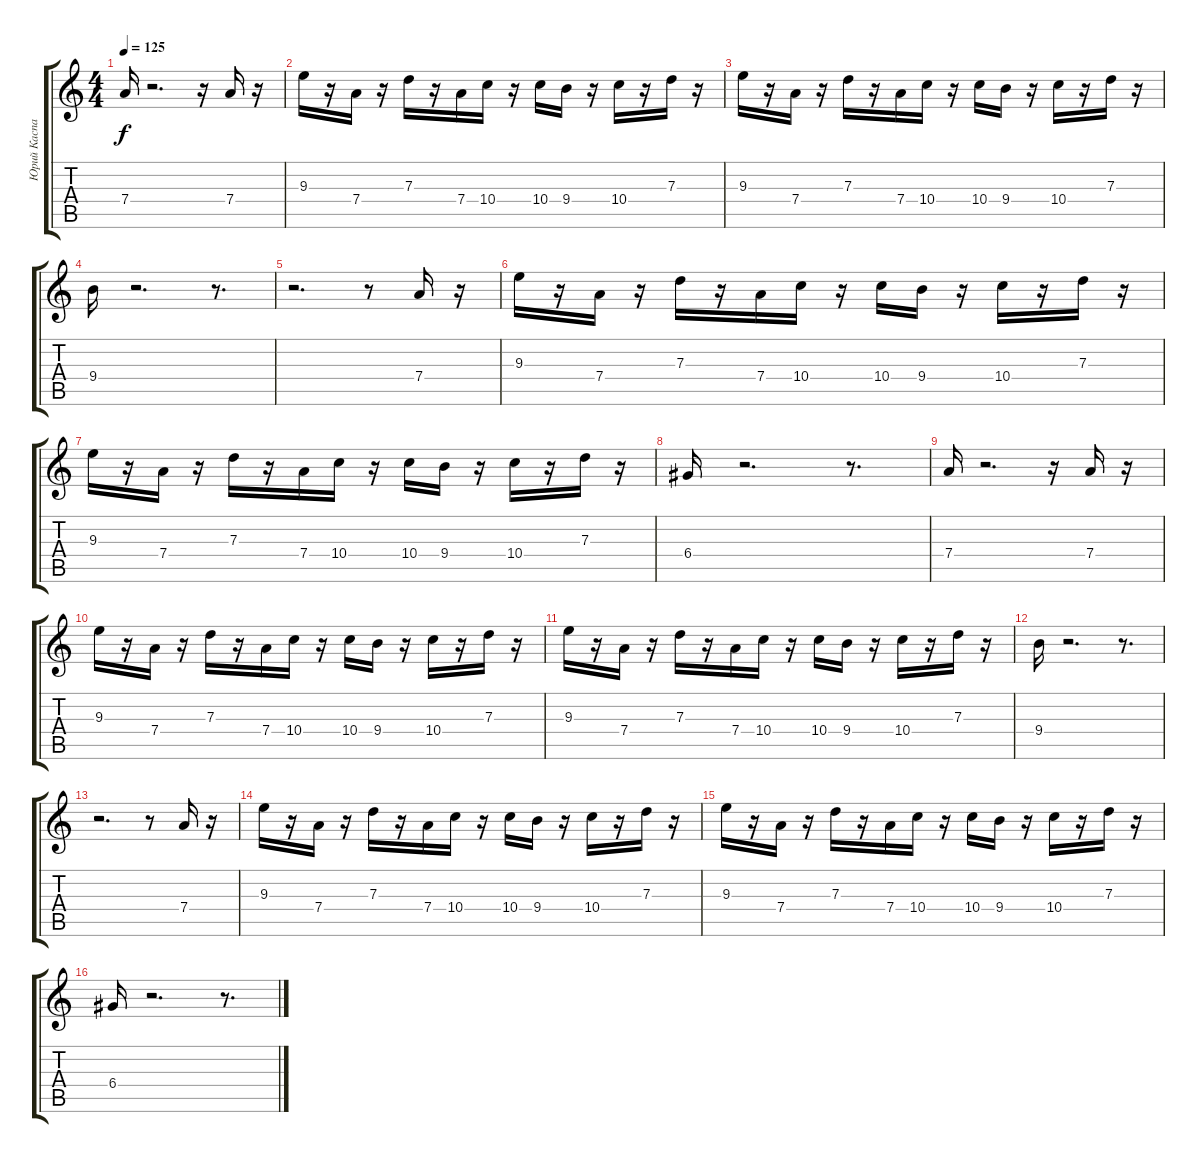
\track ("Юрий Каспарян 1" "Юрий Каспа") {instrument electricguitarclean}
\staff {score tabs}
\tuning (E4 B3 G3 D3 A2 E2) {hide}
\ts (4 4)
\tempo 125
\clef g2
\ks c
7.4.16{dy f} r.2{d} r.16 7.4.16 r.16 |
9.3.16 r.16 7.4.16 r.16 7.3.16 r.16 7.4.16 10.4.16 r.16 10.4.16 9.4.16 r.16 10.4.16 r.16 7.3.16 r.16 |
9.3.16 r.16 7.4.16 r.16 7.3.16 r.16 7.4.16 10.4.16 r.16 10.4.16 9.4.16 r.16 10.4.16 r.16 7.3.16 r.16 |
9.4.16 r.2{d} r.8{d} |
r.2{d} r.8 7.4.16 r.16 |
9.3.16 r.16 7.4.16 r.16 7.3.16 r.16 7.4.16 10.4.16 r.16 10.4.16 9.4.16 r.16 10.4.16 r.16 7.3.16 r.16 |
9.3.16 r.16 7.4.16 r.16 7.3.16 r.16 7.4.16 10.4.16 r.16 10.4.16 9.4.16 r.16 10.4.16 r.16 7.3.16 r.16 |
6.4.16 r.2{d} r.8{d} |
7.4.16 r.2{d} r.16 7.4.16 r.16 |
9.3.16 r.16 7.4.16 r.16 7.3.16 r.16 7.4.16 10.4.16 r.16 10.4.16 9.4.16 r.16 10.4.16 r.16 7.3.16 r.16 |
9.3.16 r.16 7.4.16 r.16 7.3.16 r.16 7.4.16 10.4.16 r.16 10.4.16 9.4.16 r.16 10.4.16 r.16 7.3.16 r.16 |
9.4.16 r.2{d} r.8{d} |
r.2{d} r.8 7.4.16 r.16 |
9.3.16 r.16 7.4.16 r.16 7.3.16 r.16 7.4.16 10.4.16 r.16 10.4.16 9.4.16 r.16 10.4.16 r.16 7.3.16 r.16 |
9.3.16 r.16 7.4.16 r.16 7.3.16 r.16 7.4.16 10.4.16 r.16 10.4.16 9.4.16 r.16 10.4.16 r.16 7.3.16 r.16 |
6.4.16 r.2{d} r.8{d}
